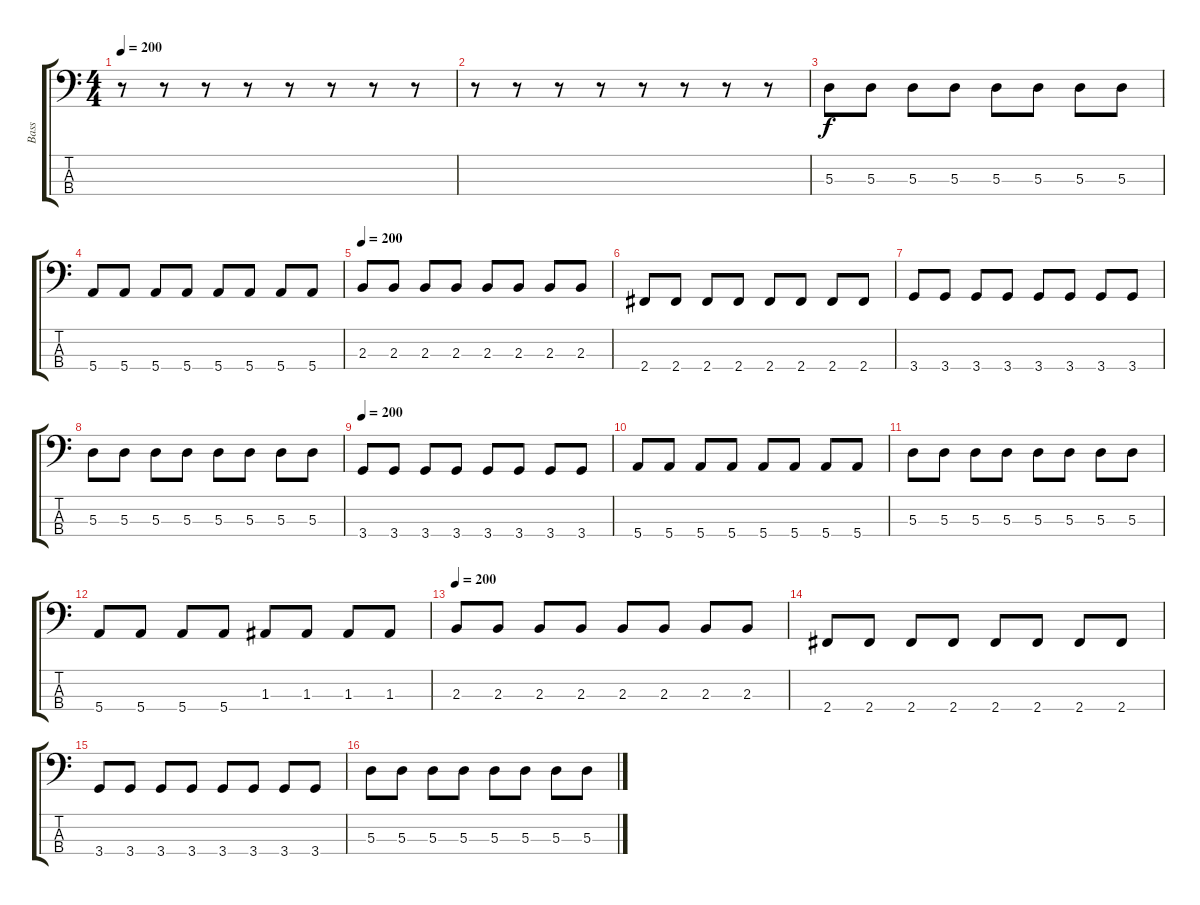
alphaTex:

\track ("Bass" "Bass") {instrument electricbassfinger}
\staff {score tabs}
\tuning (G2 D2 A1 E1) {hide}
\ts (4 4)
\tempo 200
\clef f4
\ks c
r.8{dy f} r.8 r.8 r.8 r.8 r.8 r.8 r.8 |
r.8 r.8 r.8 r.8 r.8 r.8 r.8 r.8 |
5.3.8 5.3.8 5.3.8 5.3.8 5.3.8 5.3.8 5.3.8 5.3.8 |
5.4.8 5.4.8 5.4.8 5.4.8 5.4.8 5.4.8 5.4.8 5.4.8 |
\tempo 200
2.3.8 2.3.8 2.3.8 2.3.8 2.3.8 2.3.8 2.3.8 2.3.8 |
2.4.8 2.4.8 2.4.8 2.4.8 2.4.8 2.4.8 2.4.8 2.4.8 |
3.4.8 3.4.8 3.4.8 3.4.8 3.4.8 3.4.8 3.4.8 3.4.8 |
5.3.8 5.3.8 5.3.8 5.3.8 5.3.8 5.3.8 5.3.8 5.3.8 |
\tempo 200
3.4.8 3.4.8 3.4.8 3.4.8 3.4.8 3.4.8 3.4.8 3.4.8 |
5.4.8 5.4.8 5.4.8 5.4.8 5.4.8 5.4.8 5.4.8 5.4.8 |
5.3.8 5.3.8 5.3.8 5.3.8 5.3.8 5.3.8 5.3.8 5.3.8 |
5.4.8 5.4.8 5.4.8 5.4.8 1.3.8 1.3.8 1.3.8 1.3.8 |
\tempo 200
2.3.8 2.3.8 2.3.8 2.3.8 2.3.8 2.3.8 2.3.8 2.3.8 |
2.4.8 2.4.8 2.4.8 2.4.8 2.4.8 2.4.8 2.4.8 2.4.8 |
3.4.8 3.4.8 3.4.8 3.4.8 3.4.8 3.4.8 3.4.8 3.4.8 |
5.3.8 5.3.8 5.3.8 5.3.8 5.3.8 5.3.8 5.3.8 5.3.8
